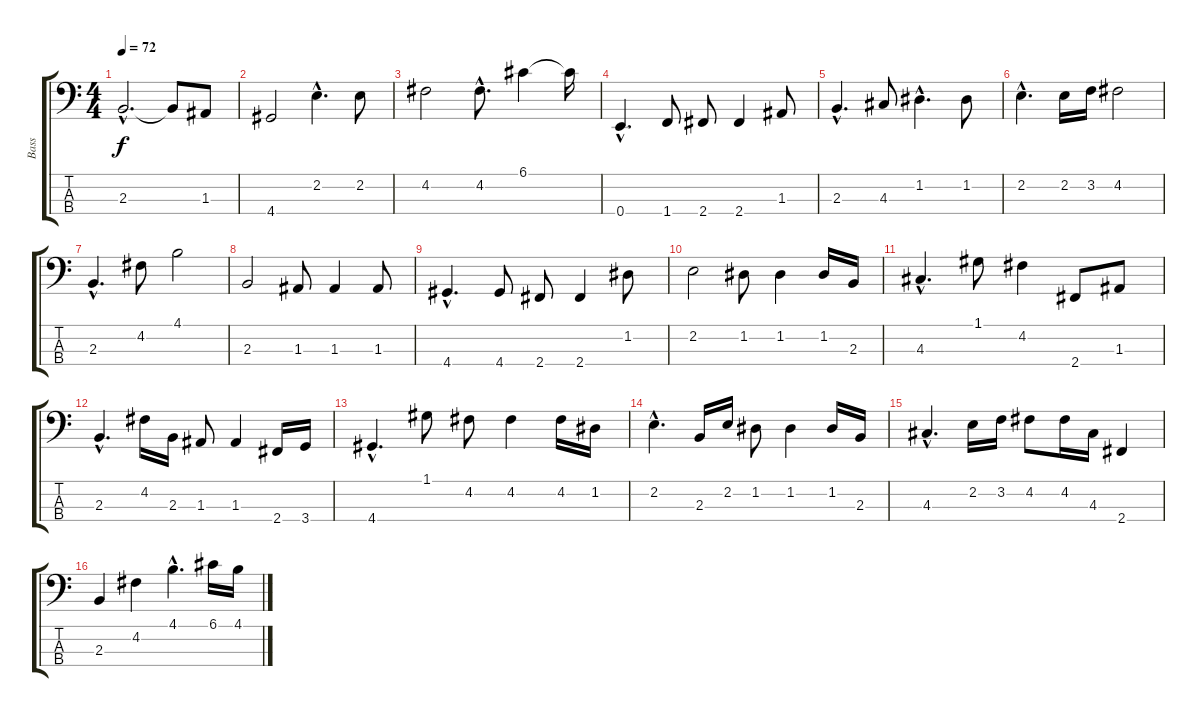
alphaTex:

\track ("Bass" "Bass") {instrument slapbass2}
\staff {score tabs}
\tuning (G2 D2 A1 E1) {hide}
\ts (4 4)
\tempo 72
\clef f4
\ks c
2.3{hac}.2{d dy f} 2.3{t}.8 1.3.8 |
4.4.2 2.2{hac}.4{d} 2.2.8 |
4.2.2 4.2{hac}.8{d} 6.1.4 6.1{t}.16 |
0.4{hac}.4{d} 1.4.8 2.4.8 2.4.4 1.3.8 |
2.3{hac}.4{d} 4.3.8 1.2{hac}.4{d} 1.2.8 |
2.2{hac}.4{d} 2.2.16 3.2.16 4.2.2 |
2.3{hac}.4{d} 4.2.8 4.1.2 |
2.3.2 1.3.8 1.3.4 1.3.8 |
4.4{hac}.4{d} 4.4.8 2.4.8 2.4.4 1.2.8 |
2.2.2 1.2.8 1.2.4 1.2.16 2.3.16 |
4.3{hac}.4{d} 1.1.8 4.2.4 2.4.8 1.3.8 |
2.3{hac}.4{d} 4.2.16 2.3.16 1.3.8 1.3.4 2.4.16 3.4.16 |
4.4{hac}.4{d} 1.1.8 4.2.8 4.2.4 4.2.16 1.2.16 |
2.2{hac}.4{d} 2.3.16 2.2.16 1.2.8 1.2.4 1.2.16 2.3.16 |
4.3{hac}.4{d} 2.2.16 3.2.16 4.2.8 4.2.16 4.3.16 2.4.4 |
2.3.4 4.2.4 4.1{hac}.4{d} 6.1.16 4.1.16
